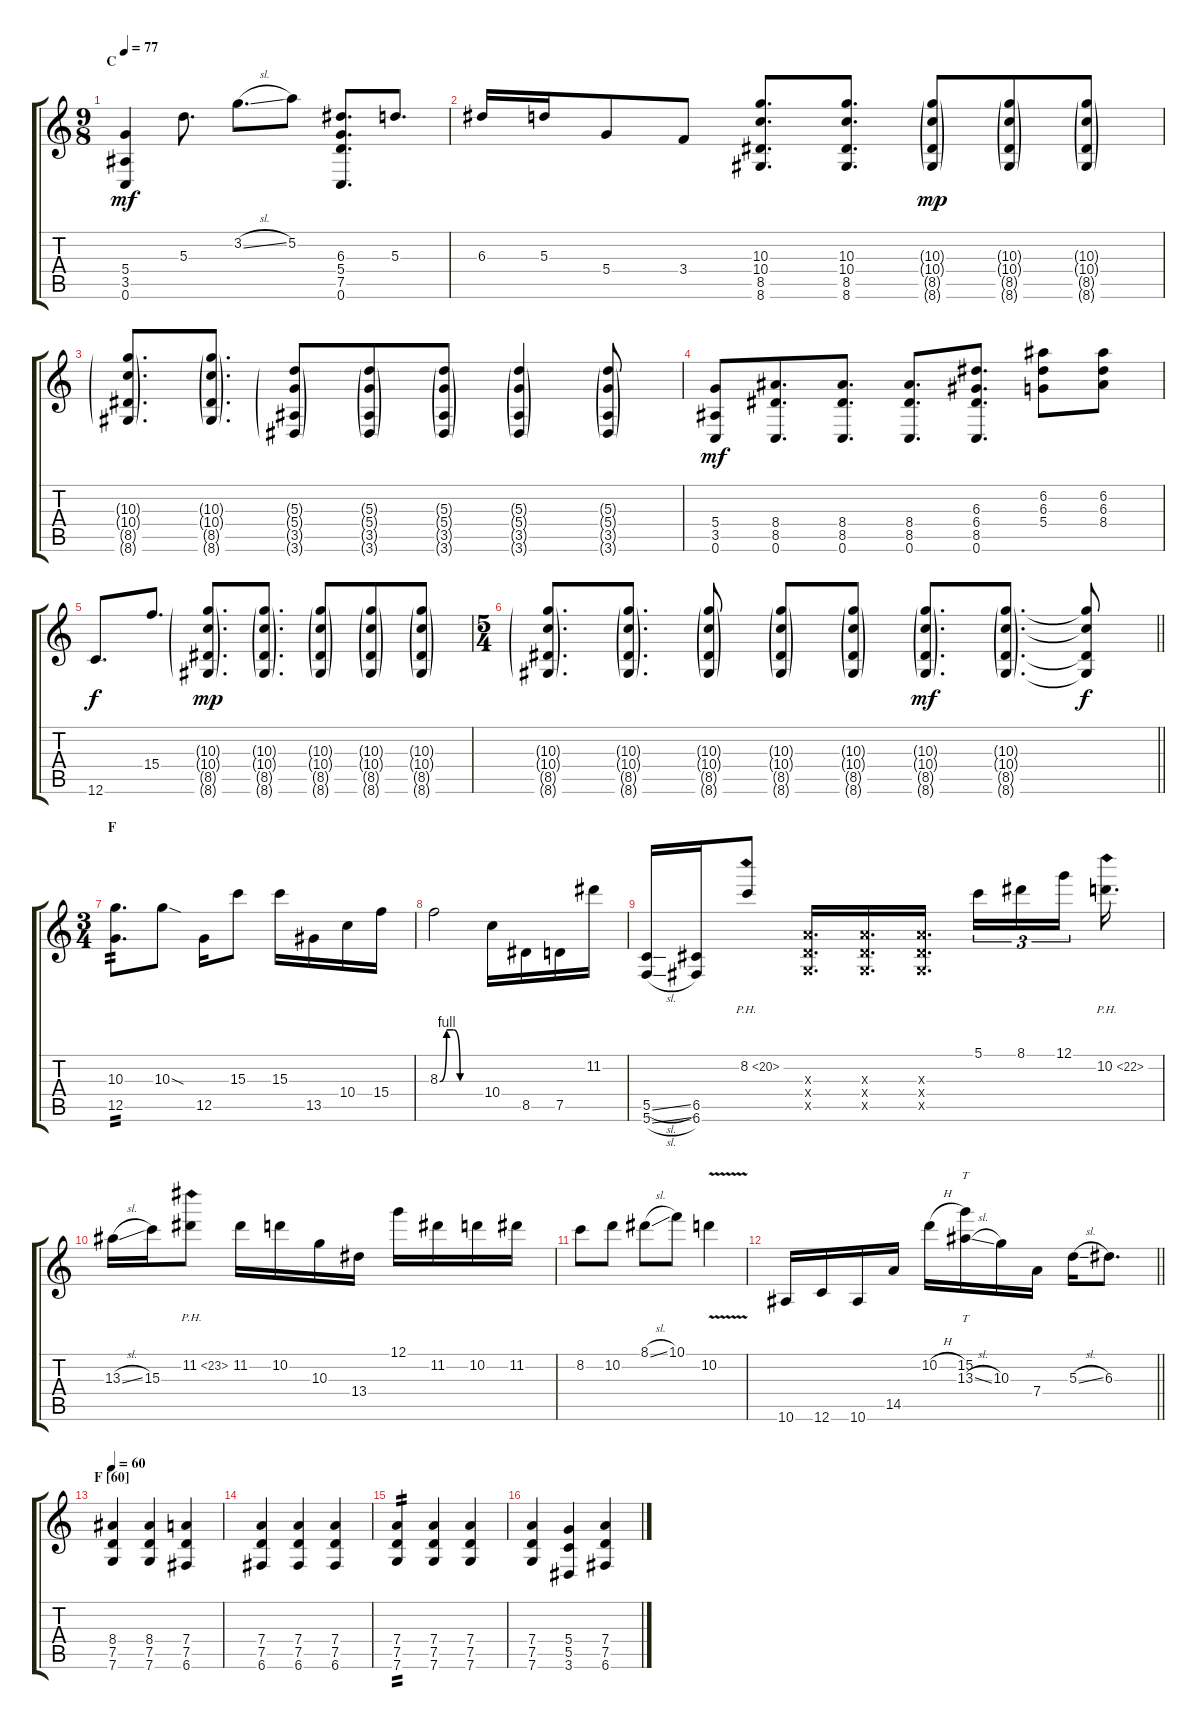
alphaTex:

\track "" {instrument overdrivenguitar}
\staff {score tabs}
\tuning (G4 E4 A3 D3 G2 C2) {hide}
\ts (9 8)
\section ("" "C")
\tempo 77
\clef g2
\ks c
(5.4 3.5 0.6).4{dy mf} 5.3.8{d} 3.2{sl}.8{d} 5.2.8 (6.3 5.4 7.5 0.6).8{d} 5.3.8{d} |
6.3.16 5.3.16 5.4.8 3.4.8 (10.3 10.4 8.5 8.6).8{d} (10.3 10.4 8.5 8.6).8{d} (10.3{g} 10.4{g} 8.5{g} 8.6{g}).8{dy mp} (10.3{g} 10.4{g} 8.5{g} 8.6{g}).8 (10.3{g} 10.4{g} 8.5{g} 8.6{g}).8 |
(10.3{g} 10.4{g} 8.5{g} 8.6{g}).8{d} (10.3{g} 10.4{g} 8.5{g} 8.6{g}).8{d} (5.3{g} 5.4{g} 3.5{g} 3.6{g}).8 (5.3{g} 5.4{g} 3.5{g} 3.6{g}).8 (5.3{g} 5.4{g} 3.5{g} 3.6{g}).8 (5.3{g} 5.4{g} 3.5{g} 3.6{g}).4 (5.3{g} 5.4{g} 3.5{g} 3.6{g}).8 |
(5.4 3.5 0.6).8{dy mf} (8.4 8.5 0.6).8{d} (8.4 8.5 0.6).8{d} (8.4 8.5 0.6).8{d} (6.3 6.4 8.5 0.6).8{d} (6.2 6.3 5.4).8 (6.2 6.3 8.4).8 |
12.6.8{d dy f} 15.4.8{d} (10.3{g} 10.4{g} 8.5{g} 8.6{g}).8{d dy mp} (10.3{g} 10.4{g} 8.5{g} 8.6{g}).8{d} (10.3{g} 10.4{g} 8.5{g} 8.6{g}).8 (10.3{g} 10.4{g} 8.5{g} 8.6{g}).8 (10.3{g} 10.4{g} 8.5{g} 8.6{g}).8 |
\ts (5 4)
\barLineRight lightlight
(10.3{g} 10.4{g} 8.5{g} 8.6{g}).8{d} (10.3{g} 10.4{g} 8.5{g} 8.6{g}).8{d} (10.3{g} 10.4{g} 8.5{g} 8.6{g}).8 (10.3{g} 10.4{g} 8.5{g} 8.6{g}).8 (10.3{g} 10.4{g} 8.5{g} 8.6{g}).8 (10.3{g} 10.4{g} 8.5{g} 8.6{g}).8{d dy mf} (10.3{g} 10.4{g} 8.5{g} 8.6{g}).8{d} (10.3{t} 10.4{t} 8.5{t} 8.6{t}).8{dy f} |
\ts (3 4)
\section ("" "F")
(10.3 12.5).8{d tp 2} 10.3{sod}.8 12.5.16 15.3.8 15.3.16 13.5.16 10.4.16 15.4.16 |
8.3{be (custom 0 0 10 4 20 4 30 0 60 0)}.2 10.4.16 8.5.16 7.5.16 11.2.16 |
(5.5{sl} 5.6{sl}).16 (6.5 6.6).16 8.2{ph 12}.8 (0.3{x} 0.4{x} 0.5{x}).16{d} (0.3{x} 0.4{x} 0.5{x}).16{d} (0.3{x} 0.4{x} 0.5{x}).16{d} 5.1.16{tu (3 2)} 8.1.16{tu (3 2)} 12.1.16{tu (3 2) beam splitsecondary} 10.2{ph 12}.16{d} |
13.3{sl}.16 15.3.16 11.2{ph 12}.8 11.2.16 10.2.16 10.3.16 13.4.16 12.1.16 11.2.16 10.2.16 11.2.16 |
8.2.8 10.2.8 8.1{sl}.8 10.1.8 10.2{v}.4 |
\barLineRight lightlight
10.6.16 12.6.16 10.6.16 14.5.16 10.2{h}.16 (15.2 13.3{sl}).16{tt} 10.3.16 7.4.16 5.3{sl}.16 6.3.8{d} |
\section ("" "F [60]")
\tempo 60
(8.4 7.5 7.6).4 (8.4 7.5 7.6).4 (7.4 7.5 6.6).4 |
(7.4 7.5 6.6).4 (7.4 7.5 6.6).4 (7.4 7.5 6.6).4 |
(7.4 7.5 7.6).4{tp 2} (7.4 7.5 7.6).4 (7.4 7.5 7.6).4 |
(7.4 7.5 7.6).4 (5.4 5.5 3.6).4 (7.4 7.5 6.6).4
